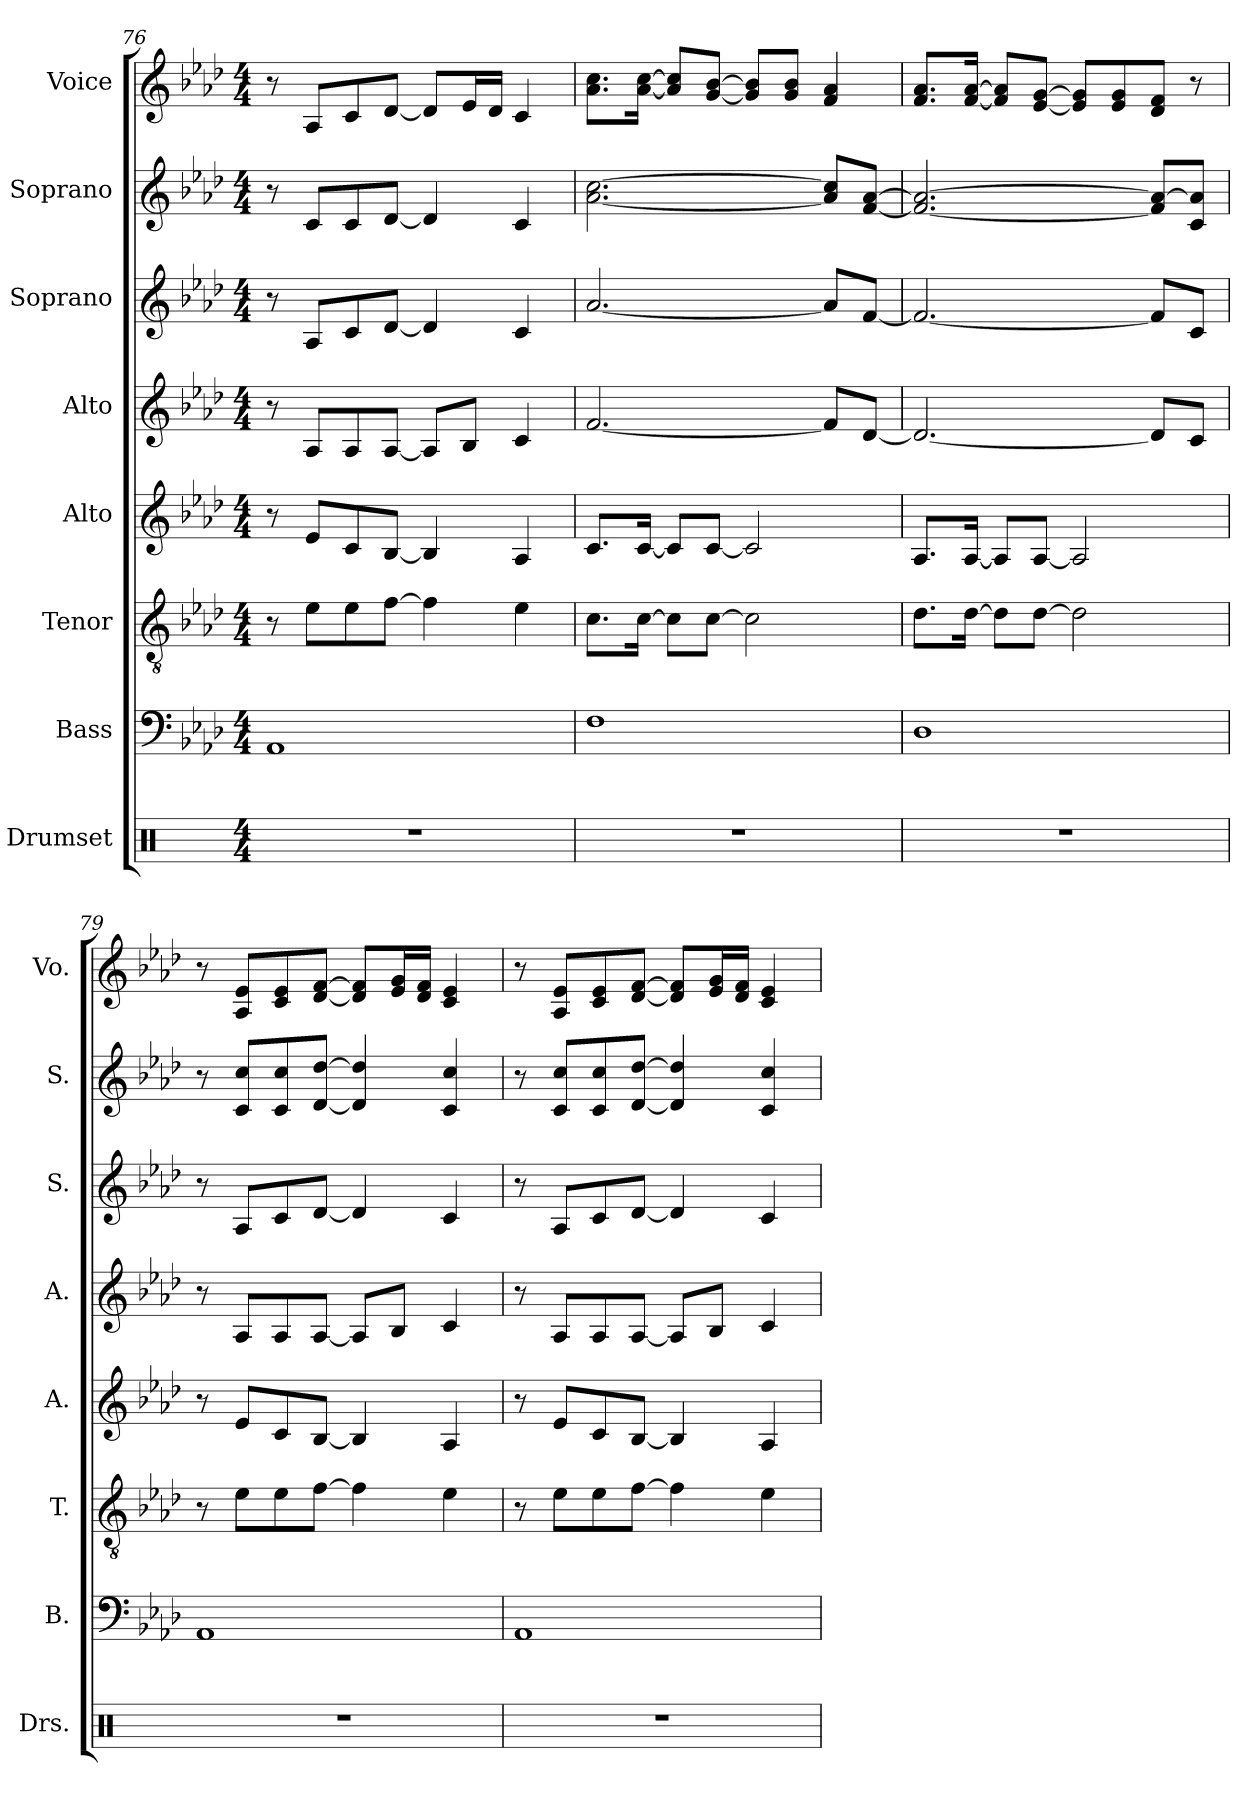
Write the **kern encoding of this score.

**kern	**kern	**kern	**kern	**kern	**kern	**kern	**kern
*part8	*part7	*part6	*part5	*part4	*part3	*part2	*part1
*staff8	*staff7	*staff6	*staff5	*staff4	*staff3	*staff2	*staff1
*I"Drumset	*I"Bass	*I"Tenor	*I"Alto	*I"Alto	*I"Soprano	*I"Soprano	*I"Voice
*I'Drs.	*I'B.	*I'T.	*I'A.	*I'A.	*I'S.	*I'S.	*I'Vo.
*clefX	*clefF4	*clefGv2	*clefG2	*clefG2	*clefG2	*clefG2	*clefG2
*k[]	*k[b-e-a-d-]	*k[b-e-a-d-]	*k[b-e-a-d-]	*k[b-e-a-d-]	*k[b-e-a-d-]	*k[b-e-a-d-]	*k[b-e-a-d-]
*M4/4	*M4/4	*M4/4	*M4/4	*M4/4	*M4/4	*M4/4	*M4/4
=76	=76	=76	=76	=76	=76	=76	=76
1r	1AA-	8r	8r	8r	8r	8r	8r
.	.	8e-\L	8e-/L	8A-/L	8A-/L	8c/L	8A-/L
.	.	8e-\	8c/	8A-/	8c/	8c/	8c/
.	.	[8f\J	[8B-/J	[8A-/J	[8d-/J	[8d-/J	[8d-/J
.	.	4f\]	4B-/]	8A-/L]	4d-/]	4d-/]	8d-/L]
.	.	.	.	8B-/J	.	.	16e-/L
.	.	.	.	.	.	.	16d-/JJ
.	.	4e-\	4A-/	4c/	4c/	4c/	4c/
!!LO:PB:g=z
=77	=77	=77	=77	=77	=77	=77	=77
1r	1F	8.c\L	8.c/L	[2.f/	[2.a-/	[2.a-\ [2.cc\	8.a-\ 8.cc\L
.	.	[16c\Jk	[16c/Jk	.	.	.	[16a-\ [16cc\Jk
.	.	8c\L]	8c/L]	.	.	.	8a-/] 8cc/]L
.	.	[8c\J	[8c/J	.	.	.	[8g/ [8b-/J
.	.	2c\]	2c/]	.	.	.	8g/] 8b-/]L
.	.	.	.	.	.	.	8g/ 8b-/J
.	.	.	.	8f/L]	8a-/L]	8a-/] 8cc/]L	4f/ 4a-/
.	.	.	.	[8d-/J	[8f/J	[8f/ [8a-/J	.
=78	=78	=78	=78	=78	=78	=78	=78
1r	1D-	8.d-\L	8.A-/L	2.d-/_	2.f/_	2.f/_ 2.a-/_	8.f/ 8.a-/L
.	.	[16d-\Jk	[16A-/Jk	.	.	.	[16f/ [16a-/Jk
.	.	8d-\L]	8A-/L]	.	.	.	8f/] 8a-/]L
.	.	[8d-\J	[8A-/J	.	.	.	[8e-/ [8g/J
.	.	2d-\]	2A-/]	.	.	.	8e-/] 8g/]L
.	.	.	.	.	.	.	8e-/ 8g/
.	.	.	.	8d-/L]	8f/L]	8f/] 8a-/_L	8d-/ 8f/J
.	.	.	.	8c/J	8c/J	8c/ 8a-/]J	8r
=79	=79	=79	=79	=79	=79	=79	=79
1r	1AA-	8r	8r	8r	8r	8r	8r
.	.	8e-\L	8e-/L	8A-/L	8A-/L	8c/ 8cc/L	8A-/ 8e-/L
.	.	8e-\	8c/	8A-/	8c/	8c/ 8cc/	8c/ 8e-/
.	.	[8f\J	[8B-/J	[8A-/J	[8d-/J	[8d-/ [8dd-/J	[8d-/ [8f/J
.	.	4f\]	4B-/]	8A-/L]	4d-/]	4d-/] 4dd-/]	8d-/] 8f/]L
.	.	.	.	8B-/J	.	.	16e-/ 16g/L
.	.	.	.	.	.	.	16d-/ 16f/JJ
.	.	4e-\	4A-/	4c/	4c/	4c/ 4cc/	4c/ 4e-/
=80	=80	=80	=80	=80	=80	=80	=80
1r	1AA-	8r	8r	8r	8r	8r	8r
.	.	8e-\L	8e-/L	8A-/L	8A-/L	8c/ 8cc/L	8A-/ 8e-/L
.	.	8e-\	8c/	8A-/	8c/	8c/ 8cc/	8c/ 8e-/
.	.	[8f\J	[8B-/J	[8A-/J	[8d-/J	[8d-/ [8dd-/J	[8d-/ [8f/J
.	.	4f\]	4B-/]	8A-/L]	4d-/]	4d-/] 4dd-/]	8d-/] 8f/]L
.	.	.	.	8B-/J	.	.	16e-/ 16g/L
.	.	.	.	.	.	.	16d-/ 16f/JJ
.	.	4e-\	4A-/	4c/	4c/	4c/ 4cc/	4c/ 4e-/
=	=	=	=	=	=	=	=
*-	*-	*-	*-	*-	*-	*-	*-
